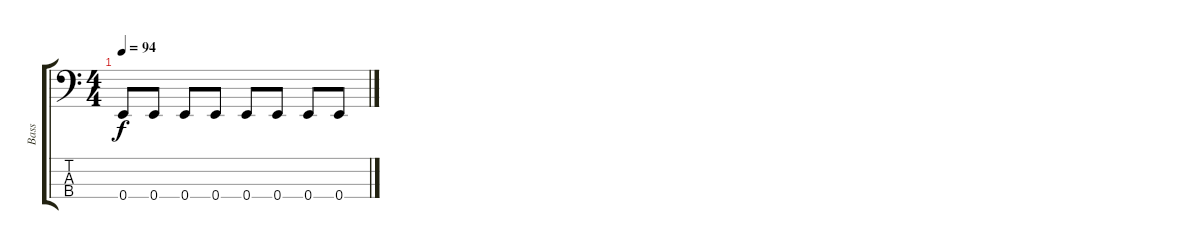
\track ("Bass" "Bass") {instrument acousticguitarnylon}
\staff {score tabs}
\tuning (G2 D2 A1 E1) {hide}
\ts (4 4)
\tempo 94
\clef f4
\ks c
0.4.8{dy f} 0.4.8 0.4.8 0.4.8 0.4.8 0.4.8 0.4.8 0.4.8
